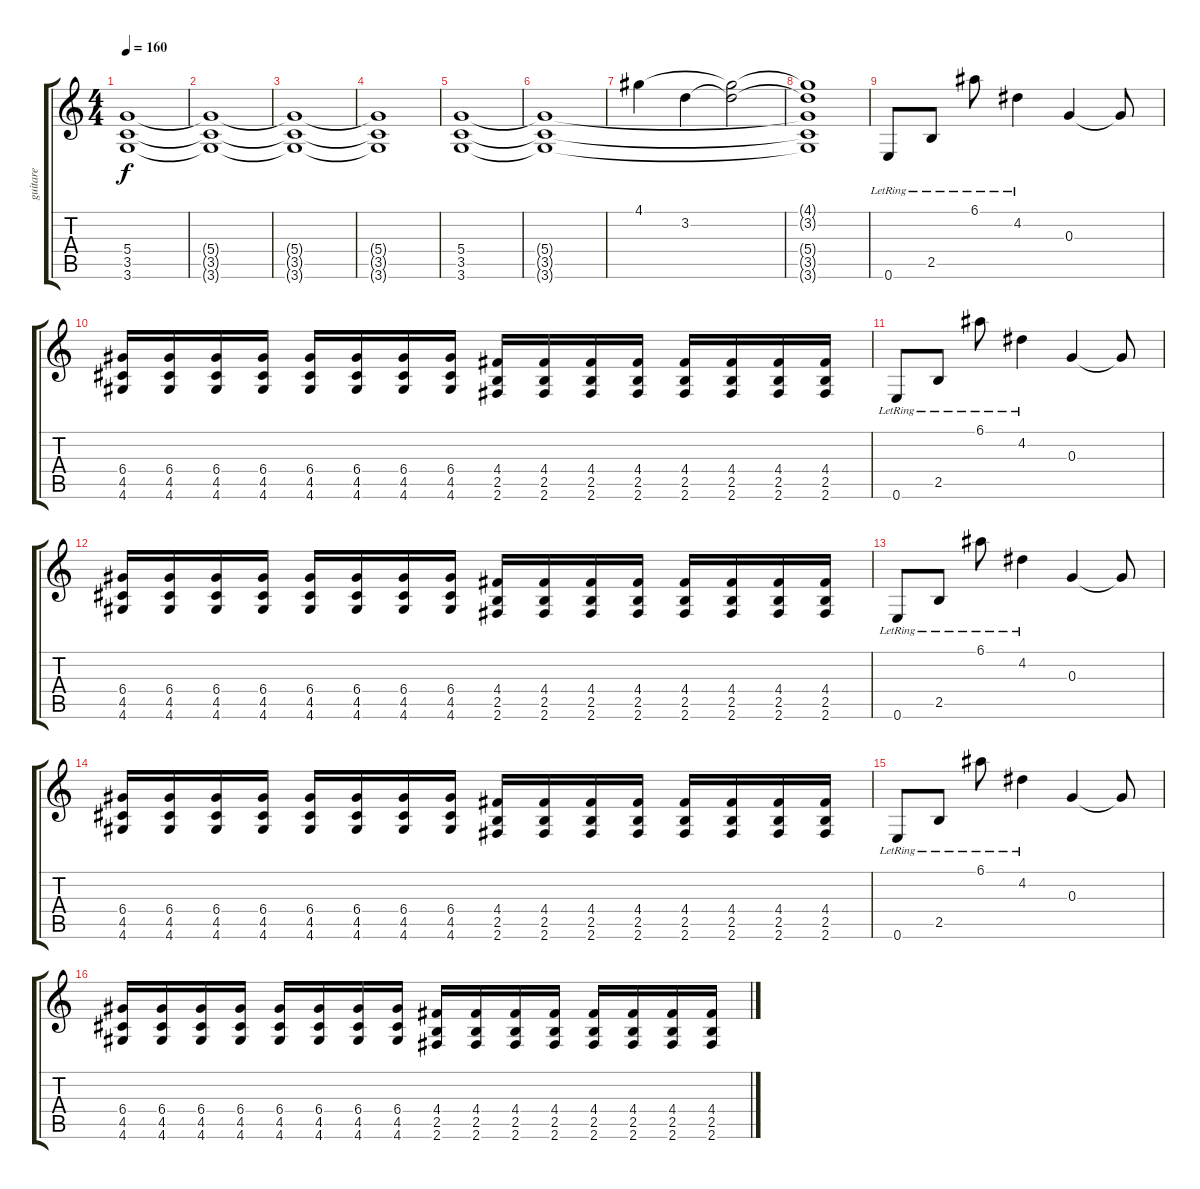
\track ("guitare" "guitare") {instrument distortionguitar}
\staff {score tabs}
\tuning (E4 B3 G3 D3 A2 E2) {hide}
\ts (4 4)
\tempo 160
\clef g2
\ks c
(5.4 3.5 3.6).1{dy f} |
(5.4{t} 3.5{t} 3.6{t}).1 |
(5.4{t} 3.5{t} 3.6{t}).1 |
(5.4{t} 3.5{t} 3.6{t}).1 |
(5.4 3.5 3.6).1 |
(5.4{t} 3.5{t} 3.6{t}).1 |
4.1.4 3.2.4 (4.1{t} 3.2{t}).2 |
(4.1{t} 3.2{t} 5.4{t} 3.5{t} 3.6{t}).1 |
0.6{lr}.8 2.5{lr}.8 6.1{lr}.8 4.2{lr}.4 0.3.4 0.3{t}.8 |
(6.4 4.5 4.6).16 (6.4 4.5 4.6).16 (6.4 4.5 4.6).16 (6.4 4.5 4.6).16 (6.4 4.5 4.6).16 (6.4 4.5 4.6).16 (6.4 4.5 4.6).16 (6.4 4.5 4.6).16 (4.4 2.5 2.6).16 (4.4 2.5 2.6).16 (4.4 2.5 2.6).16 (4.4 2.5 2.6).16 (4.4 2.5 2.6).16 (4.4 2.5 2.6).16 (4.4 2.5 2.6).16 (4.4 2.5 2.6).16 |
0.6{lr}.8 2.5{lr}.8 6.1{lr}.8 4.2{lr}.4 0.3.4 0.3{t}.8 |
(6.4 4.5 4.6).16 (6.4 4.5 4.6).16 (6.4 4.5 4.6).16 (6.4 4.5 4.6).16 (6.4 4.5 4.6).16 (6.4 4.5 4.6).16 (6.4 4.5 4.6).16 (6.4 4.5 4.6).16 (4.4 2.5 2.6).16 (4.4 2.5 2.6).16 (4.4 2.5 2.6).16 (4.4 2.5 2.6).16 (4.4 2.5 2.6).16 (4.4 2.5 2.6).16 (4.4 2.5 2.6).16 (4.4 2.5 2.6).16 |
0.6{lr}.8 2.5{lr}.8 6.1{lr}.8 4.2{lr}.4 0.3.4 0.3{t}.8 |
(6.4 4.5 4.6).16 (6.4 4.5 4.6).16 (6.4 4.5 4.6).16 (6.4 4.5 4.6).16 (6.4 4.5 4.6).16 (6.4 4.5 4.6).16 (6.4 4.5 4.6).16 (6.4 4.5 4.6).16 (4.4 2.5 2.6).16 (4.4 2.5 2.6).16 (4.4 2.5 2.6).16 (4.4 2.5 2.6).16 (4.4 2.5 2.6).16 (4.4 2.5 2.6).16 (4.4 2.5 2.6).16 (4.4 2.5 2.6).16 |
0.6{lr}.8 2.5{lr}.8 6.1{lr}.8 4.2{lr}.4 0.3.4 0.3{t}.8 |
(6.4 4.5 4.6).16 (6.4 4.5 4.6).16 (6.4 4.5 4.6).16 (6.4 4.5 4.6).16 (6.4 4.5 4.6).16 (6.4 4.5 4.6).16 (6.4 4.5 4.6).16 (6.4 4.5 4.6).16 (4.4 2.5 2.6).16 (4.4 2.5 2.6).16 (4.4 2.5 2.6).16 (4.4 2.5 2.6).16 (4.4 2.5 2.6).16 (4.4 2.5 2.6).16 (4.4 2.5 2.6).16 (4.4 2.5 2.6).16
